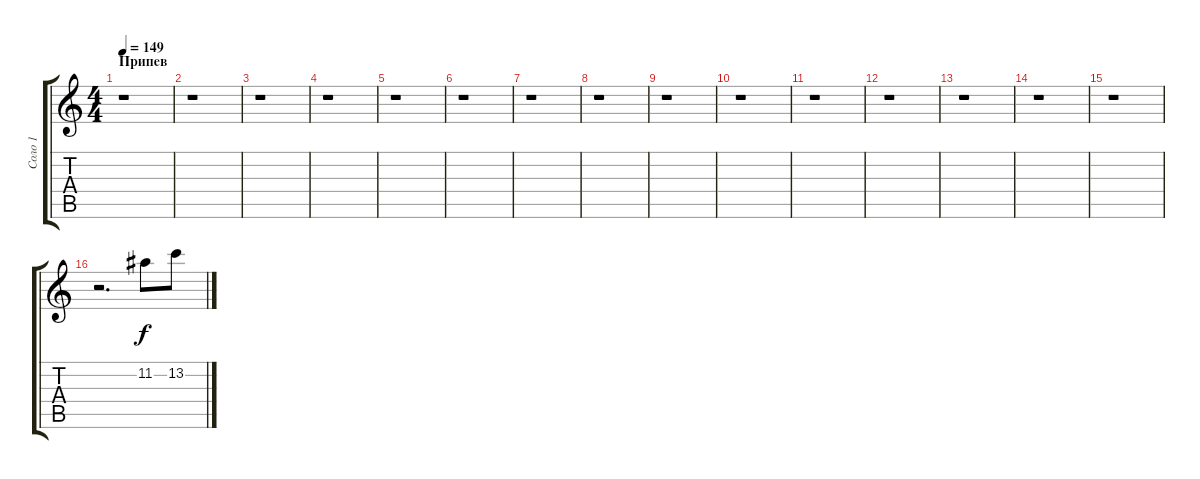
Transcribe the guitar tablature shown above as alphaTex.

\track ("Соло 1" "Соло 1") {instrument overdrivenguitar}
\staff {score tabs}
\tuning (E4 B3 G3 D3 A2 E2) {hide}
\ts (4 4)
\section ("" "Припев")
\tempo 149
\clef g2
\ks c
r.1{dy f} |
r.1 |
r.1 |
r.1 |
r.1 |
r.1 |
r.1 |
r.1 |
r.1 |
r.1 |
r.1 |
r.1 |
r.1 |
r.1 |
r.1 |
r.2{d} 11.2.8 13.2.8
